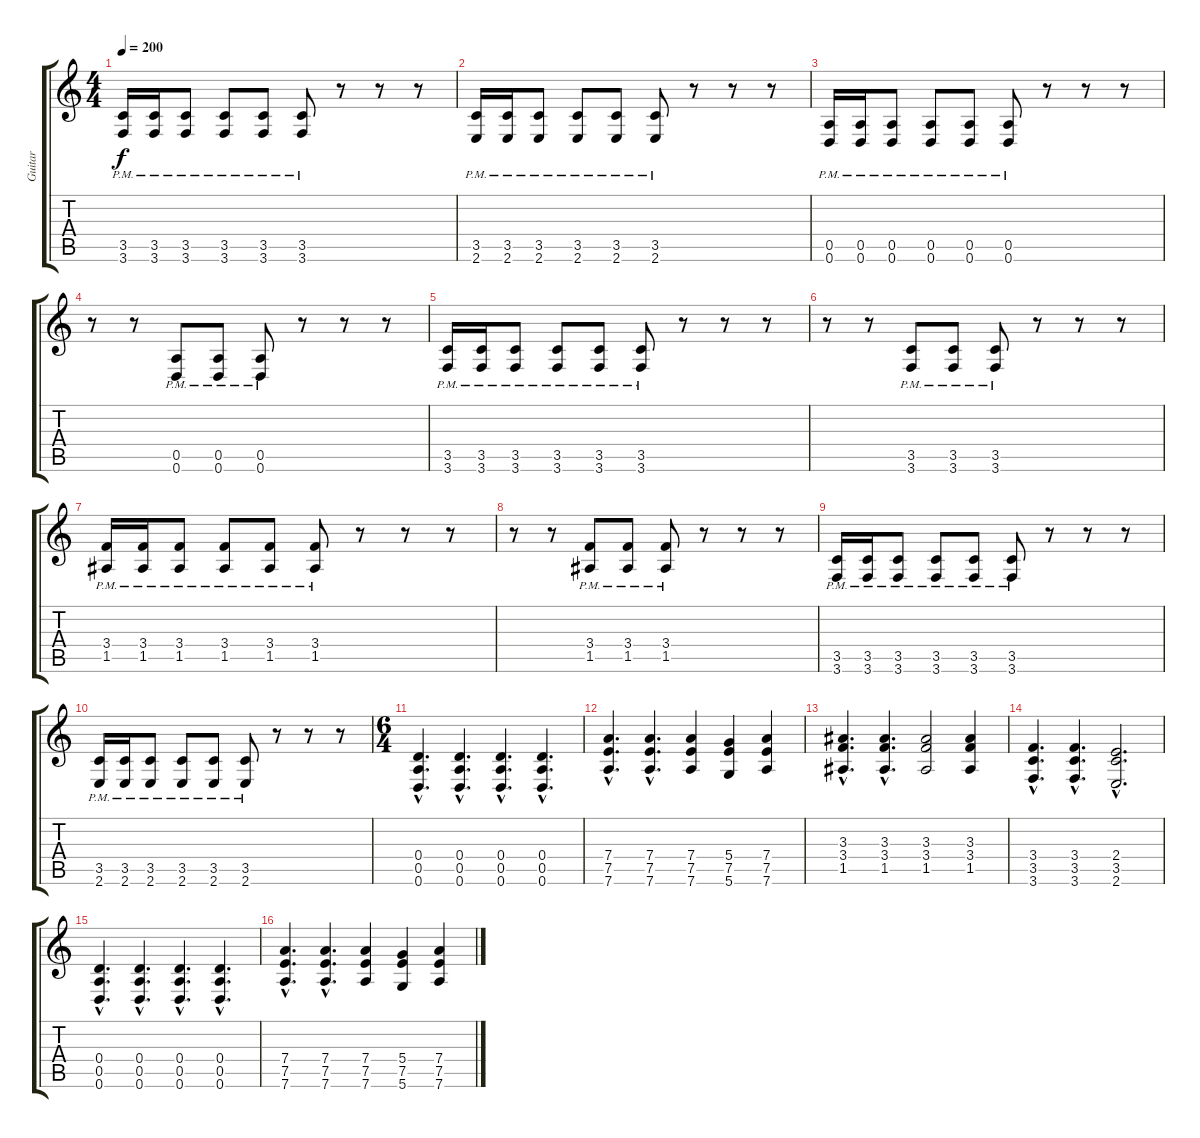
\track ("Guitar" "Guitar") {instrument distortionguitar}
\staff {score tabs}
\tuning (E4 B3 G3 D3 A2 D2) {hide}
\ts (4 4)
\tempo 200
\clef g2
\ks c
(3.5{pm} 3.6{pm}).16{dy f} (3.5{pm} 3.6{pm}).16 (3.5{pm} 3.6{pm}).8 (3.5{pm} 3.6{pm}).8 (3.5{pm} 3.6{pm}).8 (3.5{pm} 3.6{pm}).8 r.8 r.8 r.8 |
(3.5{pm} 2.6{pm}).16 (3.5{pm} 2.6{pm}).16 (3.5{pm} 2.6{pm}).8 (3.5{pm} 2.6{pm}).8 (3.5{pm} 2.6{pm}).8 (3.5{pm} 2.6{pm}).8 r.8 r.8 r.8 |
(0.5{pm} 0.6{pm}).16 (0.5{pm} 0.6{pm}).16 (0.5{pm} 0.6{pm}).8 (0.5{pm} 0.6{pm}).8 (0.5{pm} 0.6{pm}).8 (0.5{pm} 0.6{pm}).8 r.8 r.8 r.8 |
r.8 r.8 (0.5{pm} 0.6{pm}).8 (0.5{pm} 0.6{pm}).8 (0.5{pm} 0.6{pm}).8 r.8 r.8 r.8 |
(3.5{pm} 3.6{pm}).16 (3.5{pm} 3.6{pm}).16 (3.5{pm} 3.6{pm}).8 (3.5{pm} 3.6{pm}).8 (3.5{pm} 3.6{pm}).8 (3.5{pm} 3.6{pm}).8 r.8 r.8 r.8 |
r.8 r.8 (3.5{pm} 3.6{pm}).8 (3.5{pm} 3.6{pm}).8 (3.5{pm} 3.6{pm}).8 r.8 r.8 r.8 |
(3.4{pm} 1.5{pm}).16 (3.4{pm} 1.5{pm}).16 (3.4{pm} 1.5{pm}).8 (3.4{pm} 1.5{pm}).8 (3.4{pm} 1.5{pm}).8 (3.4{pm} 1.5{pm}).8 r.8 r.8 r.8 |
r.8 r.8 (3.4{pm} 1.5{pm}).8 (3.4{pm} 1.5{pm}).8 (3.4{pm} 1.5{pm}).8 r.8 r.8 r.8 |
(3.5{pm} 3.6{pm}).16 (3.5{pm} 3.6{pm}).16 (3.5{pm} 3.6{pm}).8 (3.5{pm} 3.6{pm}).8 (3.5{pm} 3.6{pm}).8 (3.5{pm} 3.6{pm}).8 r.8 r.8 r.8 |
(3.5{pm} 2.6{pm}).16 (3.5{pm} 2.6{pm}).16 (3.5{pm} 2.6{pm}).8 (3.5{pm} 2.6{pm}).8 (3.5{pm} 2.6{pm}).8 (3.5{pm} 2.6{pm}).8 r.8 r.8 r.8 |
\ts (6 4)
(0.4{hac} 0.5{hac} 0.6{hac}).4{d} (0.4{hac} 0.5{hac} 0.6{hac}).4{d} (0.4{hac} 0.5{hac} 0.6{hac}).4{d} (0.4{hac} 0.5{hac} 0.6{hac}).4{d} |
(7.4{hac} 7.5{hac} 7.6{hac}).4{d} (7.4{hac} 7.5{hac} 7.6{hac}).4{d} (7.4 7.5 7.6).4 (5.4 7.5 5.6).4 (7.4 7.5 7.6).4 |
(3.3{hac} 3.4{hac} 1.5{hac}).4{d} (3.3{hac} 3.4{hac} 1.5{hac}).4{d} (3.3 3.4 1.5).2 (3.3 3.4 1.5).4 |
(3.4{hac} 3.5{hac} 3.6{hac}).4{d} (3.4{hac} 3.5{hac} 3.6{hac}).4{d} (2.4{hac} 3.5{hac} 2.6{hac}).2{d} |
(0.4{hac} 0.5{hac} 0.6{hac}).4{d} (0.4{hac} 0.5{hac} 0.6{hac}).4{d} (0.4{hac} 0.5{hac} 0.6{hac}).4{d} (0.4{hac} 0.5{hac} 0.6{hac}).4{d} |
(7.4{hac} 7.5{hac} 7.6{hac}).4{d} (7.4{hac} 7.5{hac} 7.6{hac}).4{d} (7.4 7.5 7.6).4 (5.4 7.5 5.6).4 (7.4 7.5 7.6).4
